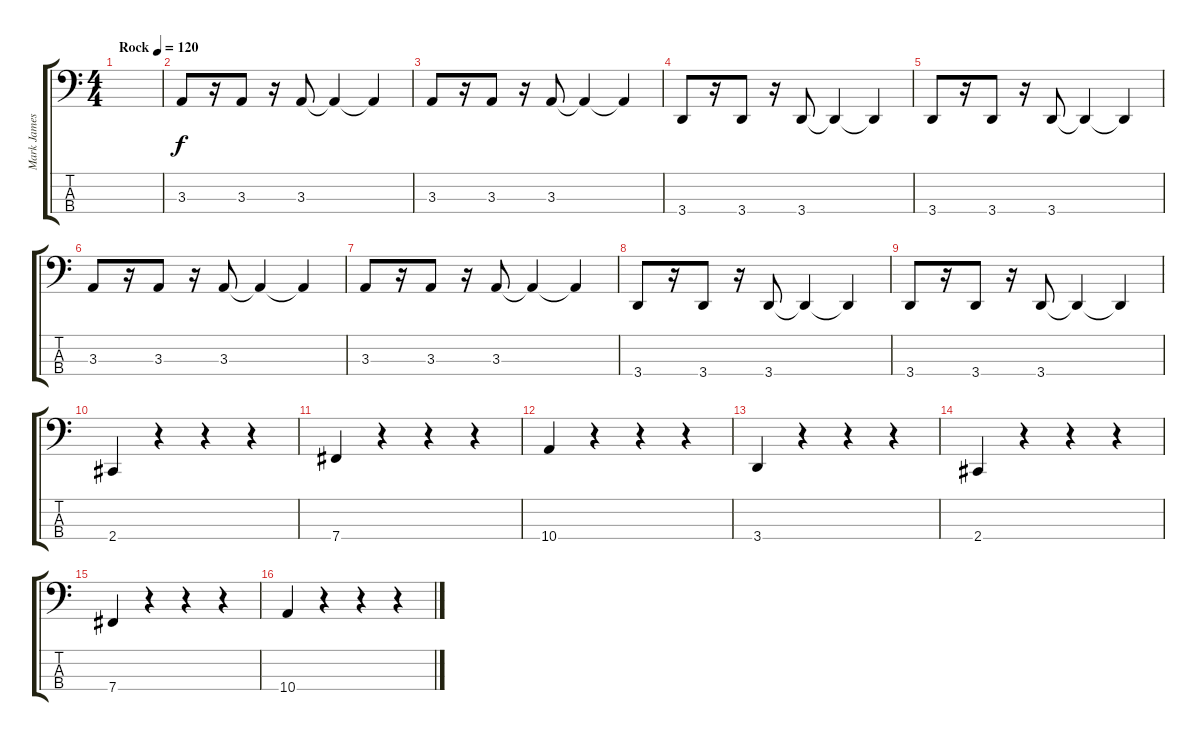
\track ("Mark James (Bass)" "Mark James") {instrument electricbassfinger}
\staff {score tabs}
\tuning (E2 B1 Gb1 B0) {hide}
\ts (4 4)
\tempo (120 "Rock")
\clef f4
\ks c
|
3.3.8 r.16 3.3.8 r.16 3.3.8 3.3{t}.4 3.3{t}.4 |
3.3.8 r.16 3.3.8 r.16 3.3.8 3.3{t}.4 3.3{t}.4 |
3.4.8 r.16 3.4.8 r.16 3.4.8 3.4{t}.4 3.4{t}.4 |
3.4.8 r.16 3.4.8 r.16 3.4.8 3.4{t}.4 3.4{t}.4 |
3.3.8 r.16 3.3.8 r.16 3.3.8 3.3{t}.4 3.3{t}.4 |
3.3.8 r.16 3.3.8 r.16 3.3.8 3.3{t}.4 3.3{t}.4 |
3.4.8 r.16 3.4.8 r.16 3.4.8 3.4{t}.4 3.4{t}.4 |
3.4.8 r.16 3.4.8 r.16 3.4.8 3.4{t}.4 3.4{t}.4 |
2.4.4 r.4 r.4 r.4 |
7.4.4 r.4 r.4 r.4 |
10.4.4 r.4 r.4 r.4 |
3.4.4 r.4 r.4 r.4 |
2.4.4 r.4 r.4 r.4 |
7.4.4 r.4 r.4 r.4 |
10.4.4 r.4 r.4 r.4
